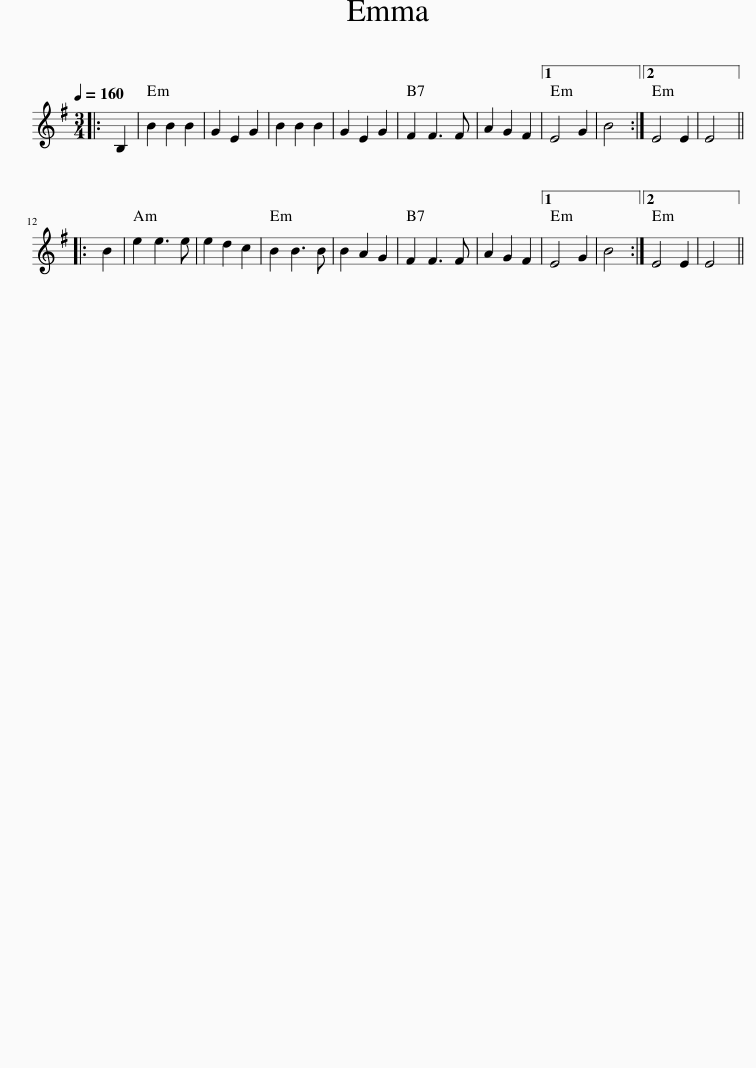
X:1
L:1/8
Q:1/4=160
M:3/4
I:linebreak $
K:Emin
V:1 treble
V:1
|: B,2 | B2 B2 B2 | G2 E2 G2 | B2 B2 B2 | G2 E2 G2 | %5
 F2 F3 F | A2 G2 F2 |1 E4 G2 | B4 :|2 E4 E2 | %10
 E4 |:$ B2 | e2 e3 e | e2 d2 c2 | B2 B3 B | %15
 B2 A2 G2 | F2 F3 F | A2 G2 F2 |1 E4 G2 | B4 :|2 %20
 E4 E2 | E4 || %22
